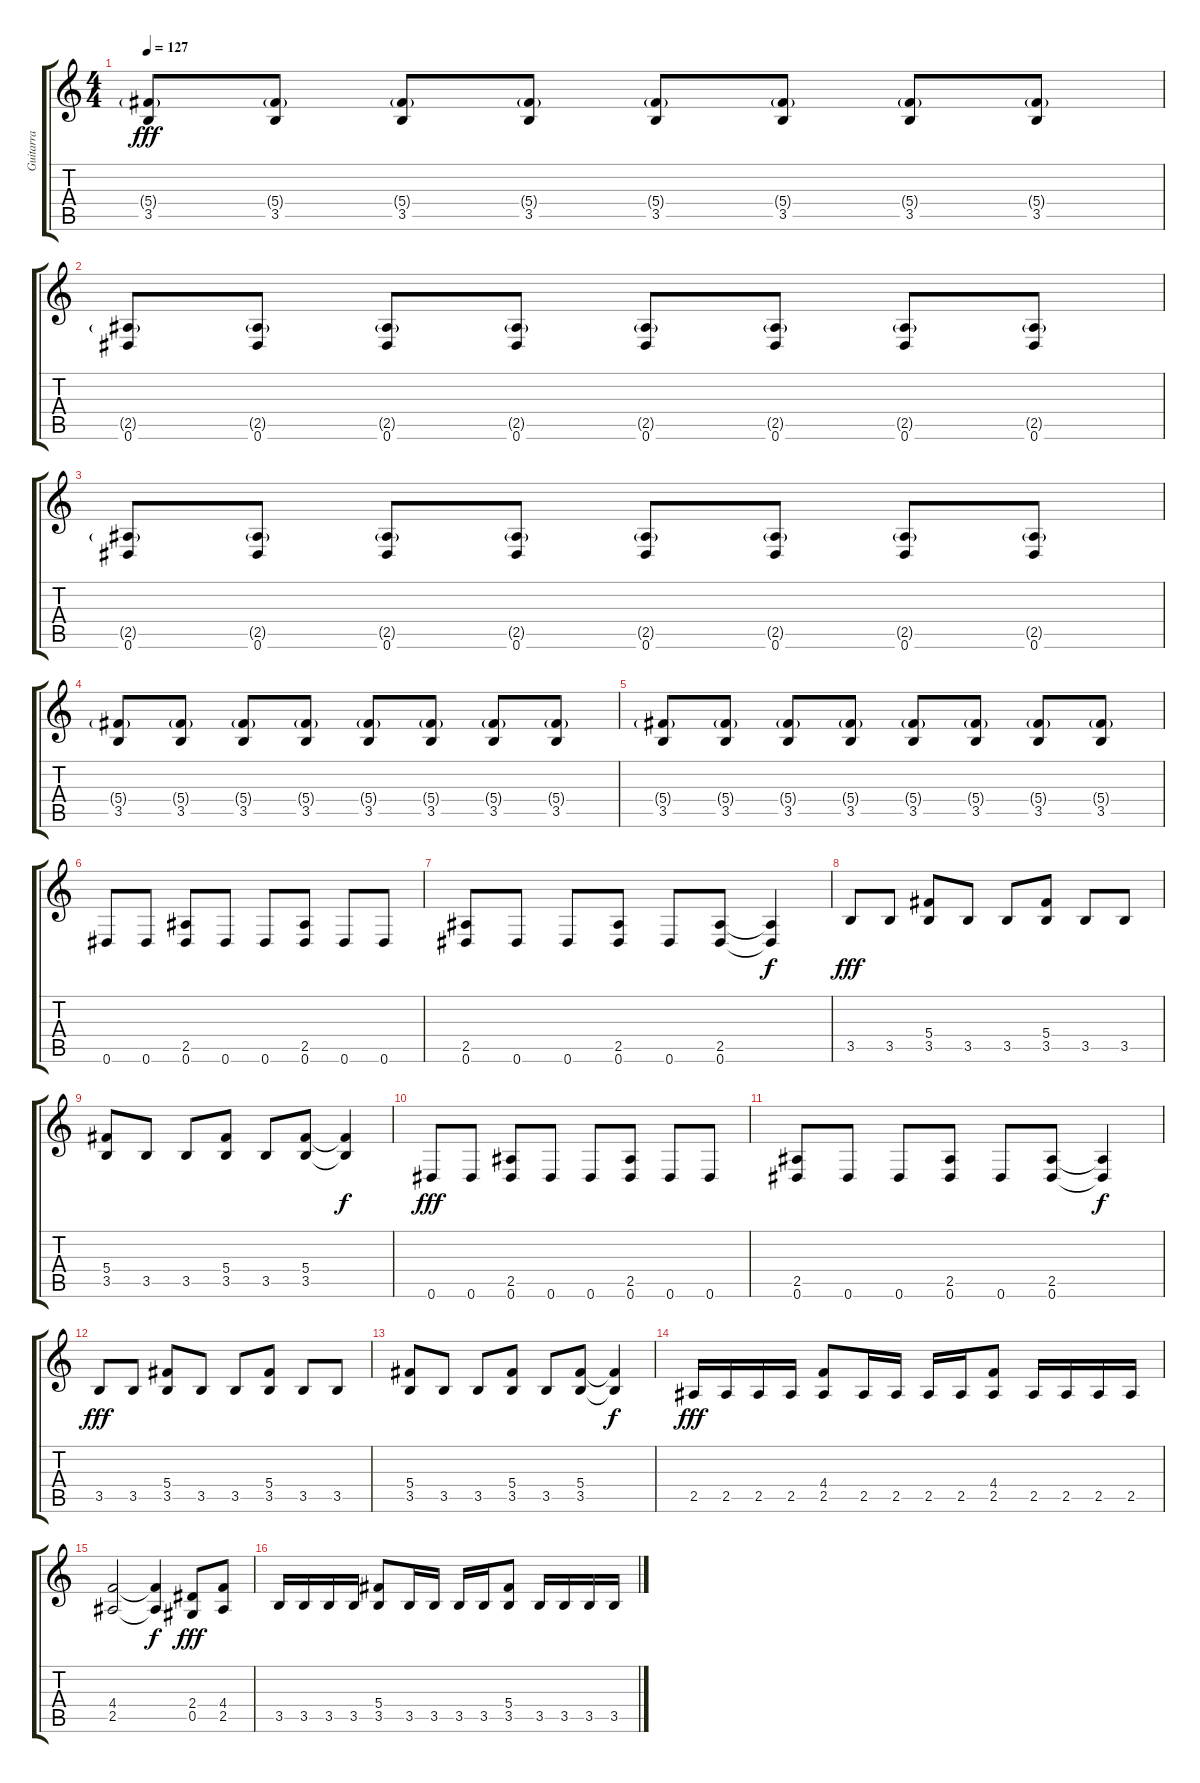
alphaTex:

\track ("Guitarra" "Guitarra") {instrument distortionguitar}
\staff {score tabs}
\tuning (Eb4 Bb3 Gb3 Db3 Ab2 Eb2) {hide}
\ts (4 4)
\tempo 127
\clef g2
\ks c
(5.4{g} 3.5).8{dy fff} (5.4{g} 3.5).8 (5.4{g} 3.5).8 (5.4{g} 3.5).8 (5.4{g} 3.5).8 (5.4{g} 3.5).8 (5.4{g} 3.5).8 (5.4{g} 3.5).8 |
(2.5{g} 0.6).8 (2.5{g} 0.6).8 (2.5{g} 0.6).8 (2.5{g} 0.6).8 (2.5{g} 0.6).8 (2.5{g} 0.6).8 (2.5{g} 0.6).8 (2.5{g} 0.6).8 |
(2.5{g} 0.6).8 (2.5{g} 0.6).8 (2.5{g} 0.6).8 (2.5{g} 0.6).8 (2.5{g} 0.6).8 (2.5{g} 0.6).8 (2.5{g} 0.6).8 (2.5{g} 0.6).8 |
(5.4{g} 3.5).8 (5.4{g} 3.5).8 (5.4{g} 3.5).8 (5.4{g} 3.5).8 (5.4{g} 3.5).8 (5.4{g} 3.5).8 (5.4{g} 3.5).8 (5.4{g} 3.5).8 |
(5.4{g} 3.5).8 (5.4{g} 3.5).8 (5.4{g} 3.5).8 (5.4{g} 3.5).8 (5.4{g} 3.5).8 (5.4{g} 3.5).8 (5.4{g} 3.5).8 (5.4{g} 3.5).8 |
0.6.8 0.6.8 (2.5 0.6).8 0.6.8 0.6.8 (2.5 0.6).8 0.6.8 0.6.8 |
(2.5 0.6).8 0.6.8 0.6.8 (2.5 0.6).8 0.6.8 (2.5 0.6).8 (2.5{t} 0.6{t}).4{dy f} |
3.5.8{dy fff} 3.5.8 (5.4 3.5).8 3.5.8 3.5.8 (5.4 3.5).8 3.5.8 3.5.8 |
(5.4 3.5).8 3.5.8 3.5.8 (5.4 3.5).8 3.5.8 (5.4 3.5).8 (5.4{t} 3.5{t}).4{dy f} |
0.6.8{dy fff} 0.6.8 (2.5 0.6).8 0.6.8 0.6.8 (2.5 0.6).8 0.6.8 0.6.8 |
(2.5 0.6).8 0.6.8 0.6.8 (2.5 0.6).8 0.6.8 (2.5 0.6).8 (2.5{t} 0.6{t}).4{dy f} |
3.5.8{dy fff} 3.5.8 (5.4 3.5).8 3.5.8 3.5.8 (5.4 3.5).8 3.5.8 3.5.8 |
(5.4 3.5).8 3.5.8 3.5.8 (5.4 3.5).8 3.5.8 (5.4 3.5).8 (5.4{t} 3.5{t}).4{dy f} |
2.5.16{dy fff} 2.5.16 2.5.16 2.5.16 (4.4 2.5).8 2.5.16 2.5.16 2.5.16 2.5.16 (4.4 2.5).8 2.5.16 2.5.16 2.5.16 2.5.16 |
(4.4 2.5).2 (4.4{t} 2.5{t}).4{dy f} (2.4 0.5).8{dy fff} (4.4 2.5).8 |
3.5.16 3.5.16 3.5.16 3.5.16 (5.4 3.5).8 3.5.16 3.5.16 3.5.16 3.5.16 (5.4 3.5).8 3.5.16 3.5.16 3.5.16 3.5.16
